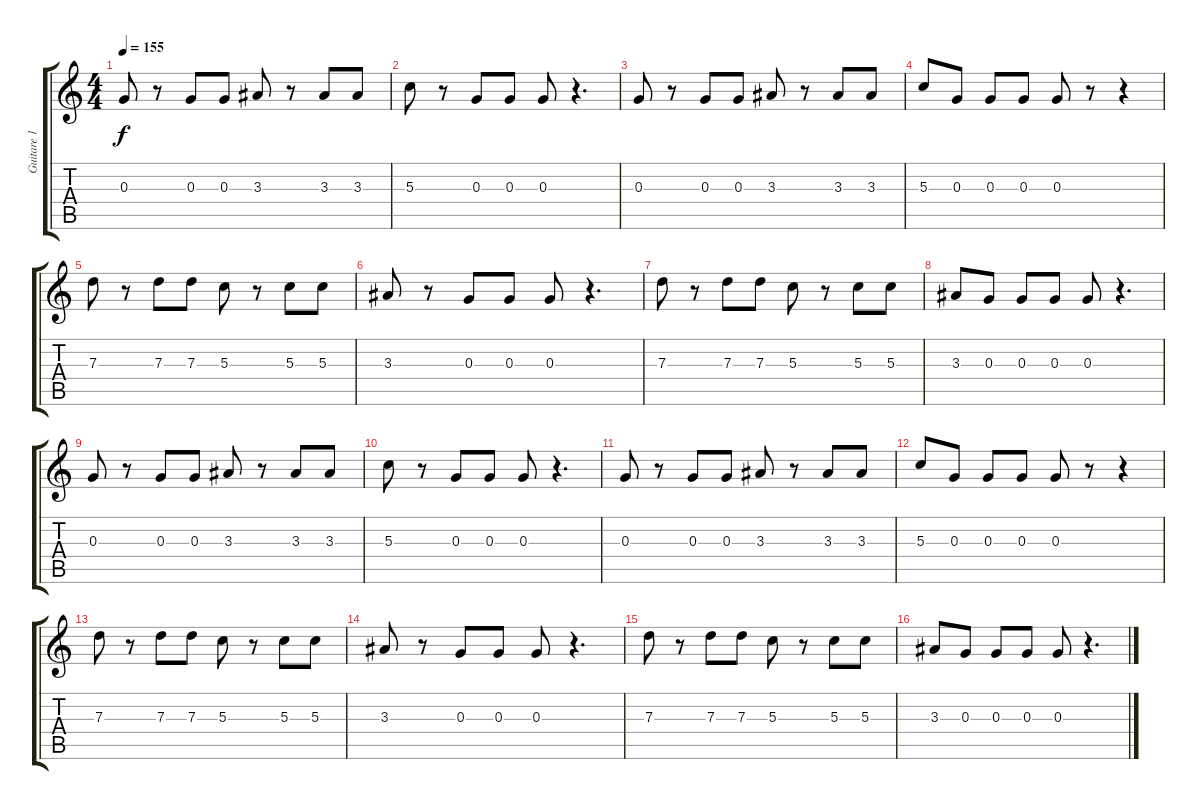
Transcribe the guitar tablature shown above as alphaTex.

\track ("Guitare 1" "Guitare 1") {instrument distortionguitar}
\staff {score tabs}
\tuning (E4 B3 G3 D3 A2 E2) {hide}
\ts (4 4)
\tempo 155
\clef g2
\ks c
0.3.8{dy f} r.8 0.3.8 0.3.8 3.3.8 r.8 3.3.8 3.3.8 |
5.3.8 r.8 0.3.8 0.3.8 0.3.8 r.4{d} |
0.3.8 r.8 0.3.8 0.3.8 3.3.8 r.8 3.3.8 3.3.8 |
5.3.8 0.3.8 0.3.8 0.3.8 0.3.8 r.8 r.4 |
7.3.8 r.8 7.3.8 7.3.8 5.3.8 r.8 5.3.8 5.3.8 |
3.3.8 r.8 0.3.8 0.3.8 0.3.8 r.4{d} |
7.3.8 r.8 7.3.8 7.3.8 5.3.8 r.8 5.3.8 5.3.8 |
3.3.8 0.3.8 0.3.8 0.3.8 0.3.8 r.4{d} |
0.3.8 r.8 0.3.8 0.3.8 3.3.8 r.8 3.3.8 3.3.8 |
5.3.8 r.8 0.3.8 0.3.8 0.3.8 r.4{d} |
0.3.8 r.8 0.3.8 0.3.8 3.3.8 r.8 3.3.8 3.3.8 |
5.3.8 0.3.8 0.3.8 0.3.8 0.3.8 r.8 r.4 |
7.3.8 r.8 7.3.8 7.3.8 5.3.8 r.8 5.3.8 5.3.8 |
3.3.8 r.8 0.3.8 0.3.8 0.3.8 r.4{d} |
7.3.8 r.8 7.3.8 7.3.8 5.3.8 r.8 5.3.8 5.3.8 |
3.3.8 0.3.8 0.3.8 0.3.8 0.3.8 r.4{d}
